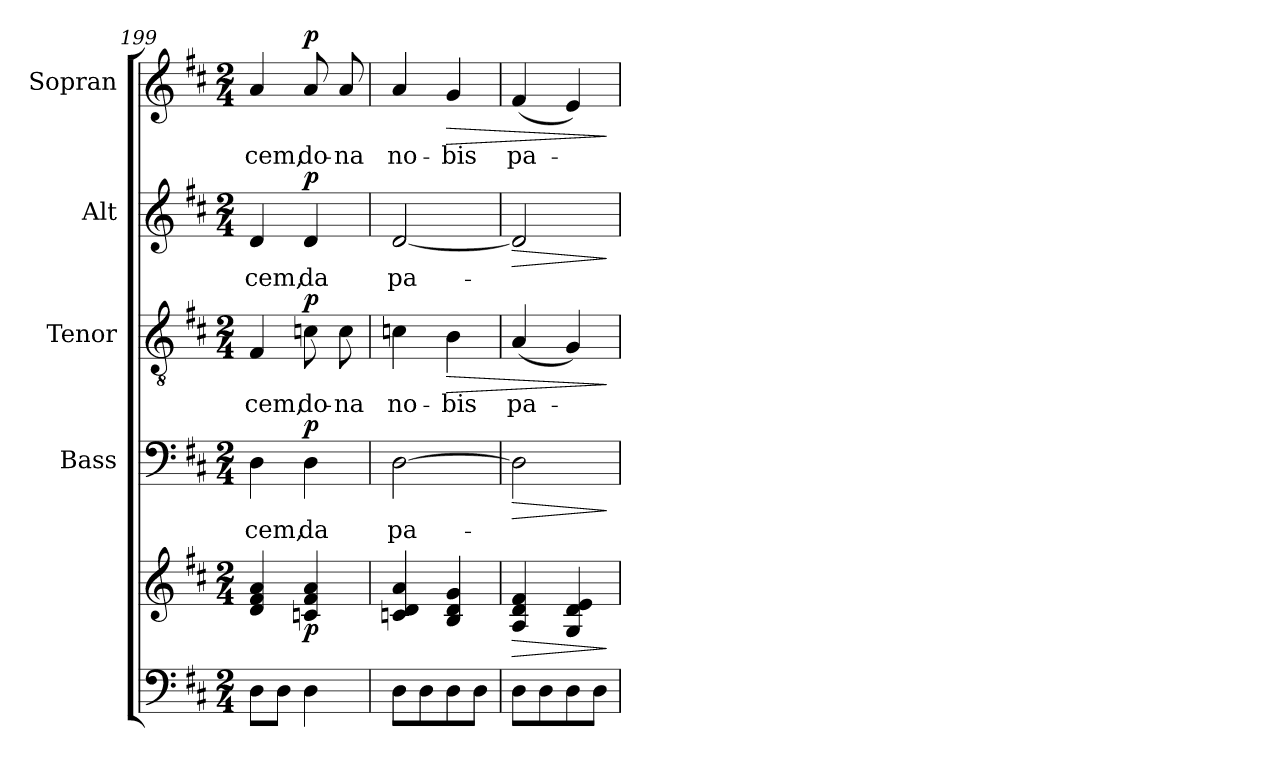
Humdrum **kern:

**kern	**kern	**dynam	**kern	**text	**dynam	**kern	**text	**dynam	**kern	**text	**dynam	**kern	**text	**dynam
*part5	*part5	*part5	*part4	*part4	*part4	*part3	*part3	*part3	*part2	*part2	*part2	*part1	*part1	*part1
*staff6	*staff5	*staff5/6	*staff4	*staff4	*staff4	*staff3	*staff3	*staff3	*staff2	*staff2	*staff2	*staff1	*staff1	*staff1
*	*	*	*I"Bass	*	*	*I"Tenor	*	*	*I"Alt	*	*	*I"Sopran	*	*
*	*	*	*I'B.	*	*	*I'T.	*	*	*I'A.	*	*	*I'S.	*	*
*clefF4	*clefG2	*	*clefF4	*	*	*clefGv2	*	*	*clefG2	*	*	*clefG2	*	*
*k[f#c#]	*k[f#c#]	*	*k[f#c#]	*	*	*k[f#c#]	*	*	*k[f#c#]	*	*	*k[f#c#]	*	*
*D:	*D:	*	*D:	*	*	*D:	*	*	*D:	*	*	*D:	*	*
*M2/4	*M2/4	*	*M2/4	*	*	*M2/4	*	*	*M2/4	*	*	*M2/4	*	*
=199	=199	=199	=199	=199	=199	=199	=199	=199	=199	=199	=199	=199	=199	=199
!	!	!	!	!LO:LY:b	!	!	!LO:LY:b	!	!	!LO:LY:b	!	!	!LO:LY:b	!
8D\L	4d/ 4f#/ 4a/	.	4D\	-cem,	.	4F#/	-cem,	.	4d/	-cem,	.	4a/	-cem,	.
8D\J	.	.	.	.	.	.	.	.	.	.	.	.	.	.
!	!	!LO:DY:b	!	!LO:LY:b	!LO:DY:a	!	!LO:LY:b	!LO:DY:a	!	!LO:LY:b	!LO:DY:a	!	!LO:LY:b	!LO:DY:a
4D\	4cn/ 4f#/ 4a/	p	4D\	da	p	8cn\	do-	p	4d/	da	p	8a/	do-	p
!	!	!	!	!	!	!	!LO:LY:b	!	!	!	!	!	!LO:LY:b	!
.	.	.	.	.	.	8c\	-na	.	.	.	.	8a/	-na	.
=200	=200	=200	=200	=200	=200	=200	=200	=200	=200	=200	=200	=200	=200	=200
!	!	!	!	!LO:LY:b	!	!	!LO:LY:b	!	!	!LO:LY:b	!	!	!LO:LY:b	!
8D\L	4cn/ 4d/ 4a/	.	[2D\	pa-	.	4cn\	no-	.	[2d/	pa-	.	4a/	no-	.
8D\	.	.	.	.	.	.	.	.	.	.	.	.	.	.
!	!	!	!	!	!	!	!LO:LY:b	!LO:HP:b	!	!	!	!	!LO:LY:b	!LO:HP:b
8D\	4B/ 4d/ 4g/	.	.	.	.	4B\	-bis	>	.	.	.	4g/	-bis	>
8D\J	.	.	.	.	.	.	.	.	.	.	.	.	.	.
=201	=201	=201	=201	=201	=201	=201	=201	=201	=201	=201	=201	=201	=201	=201
!	!	!LO:HP:b	!	!	!LO:HP:b	!	!LO:LY:b	!	!	!	!LO:HP:b	!	!LO:LY:b	!
8D\L	4A/ 4d/ 4f#/	>	2D\]	.	>	(<4A/	pa-	.	2d/]	.	>	(<4f#/	pa-	.
8D\	.	.	.	.	.	.	.	.	.	.	.	.	.	.
8D\	4G/ 4d/ 4e/	.	.	.	.	4G/)	.	.	.	.	.	4e/)	.	.
8D\J	.	.	.	.	.	.	.	.	.	.	.	.	.	.
.	.	]	.	.	]	.	.	]	.	.	]	.	.	]
=	=	=	=	=	=	=	=	=	=	=	=	=	=	=
*-	*-	*-	*-	*-	*-	*-	*-	*-	*-	*-	*-	*-	*-	*-
